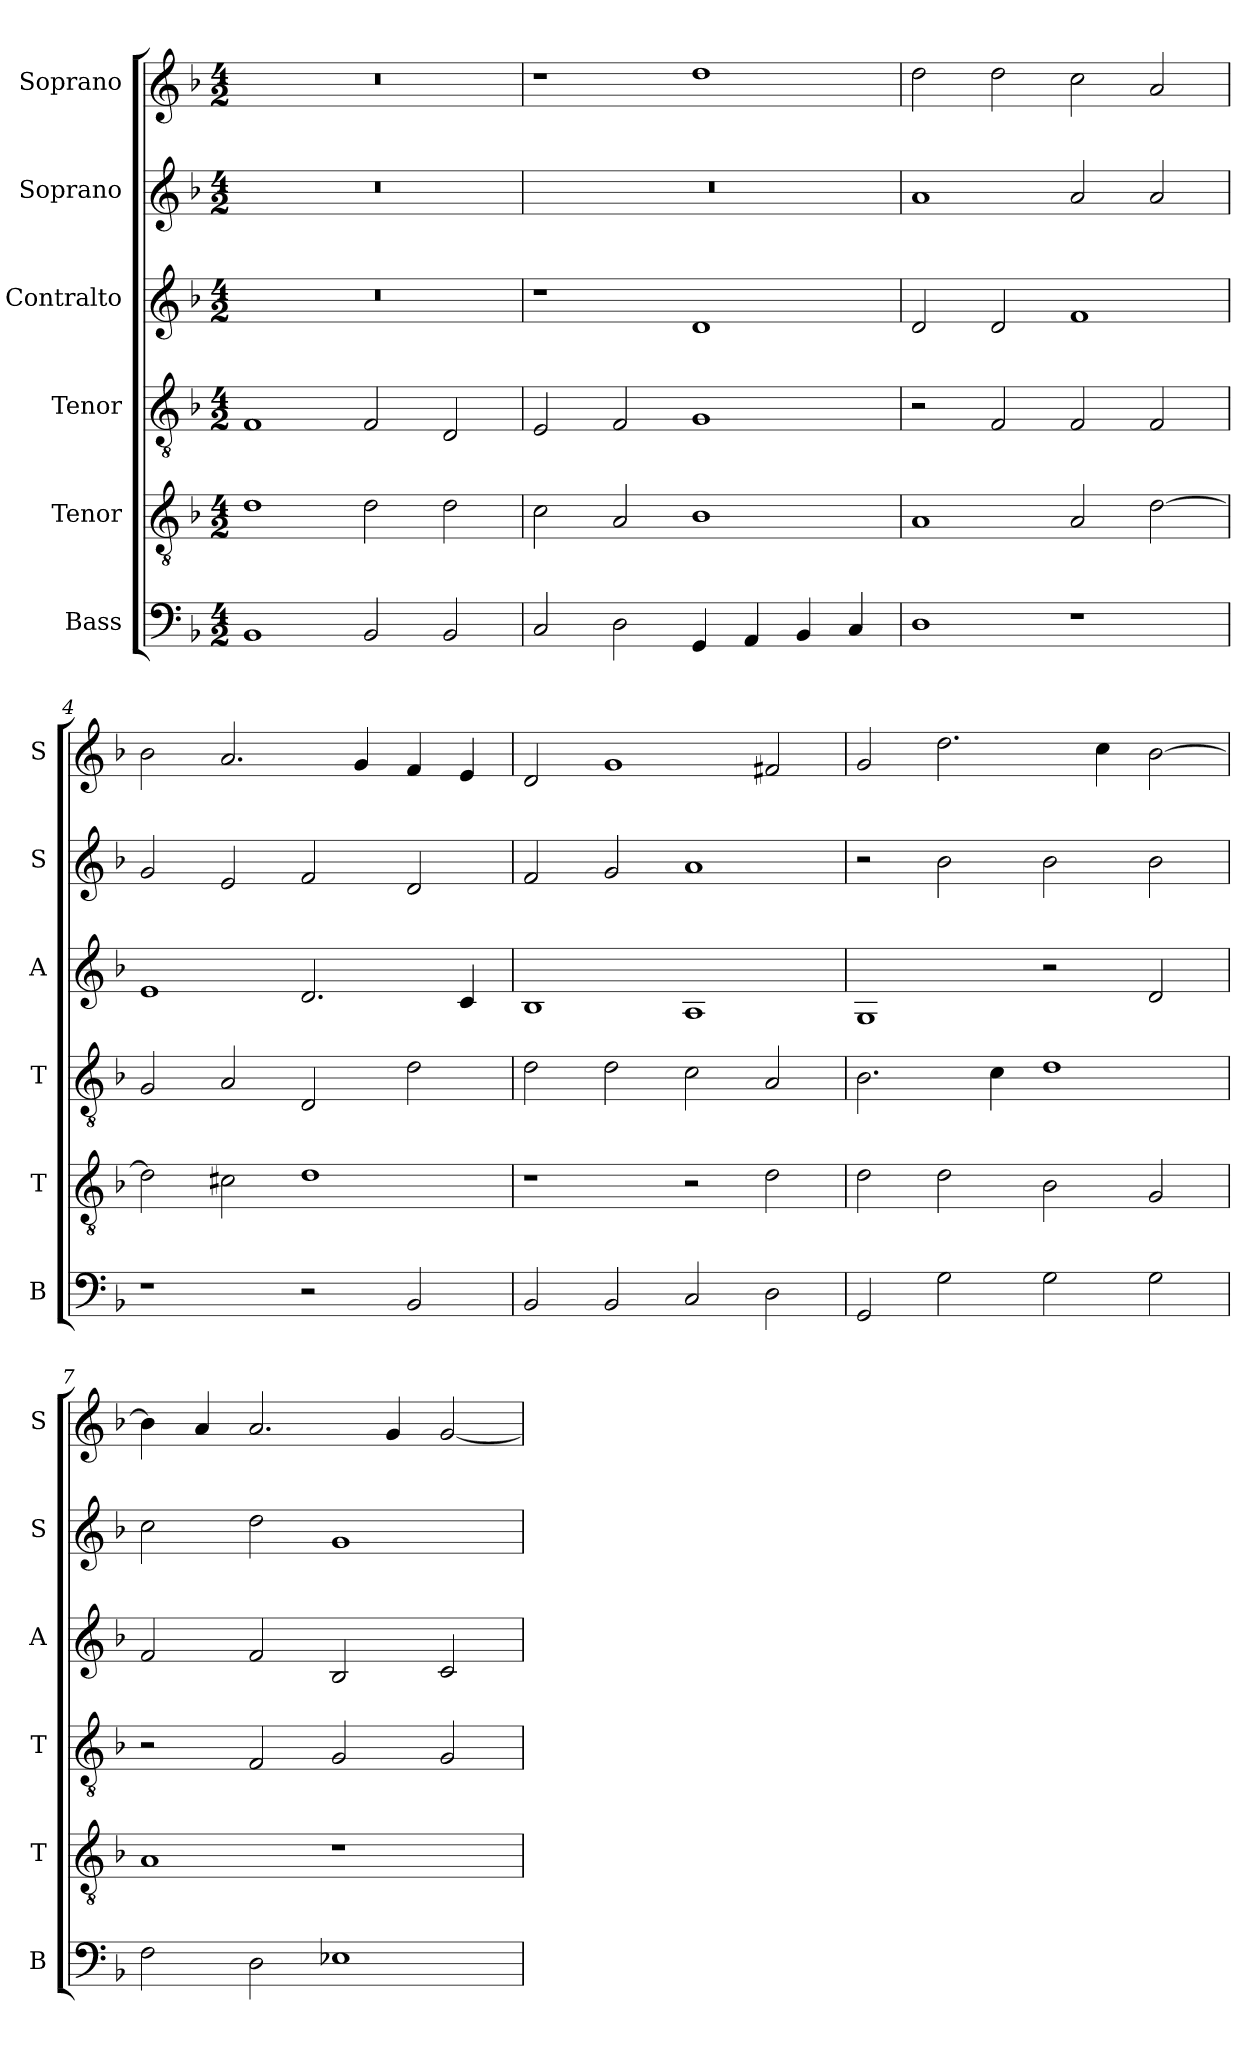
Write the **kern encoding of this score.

**kern	**kern	**kern	**kern	**kern	**kern
*part6	*part5	*part4	*part3	*part2	*part1
*staff6	*staff5	*staff4	*staff3	*staff2	*staff1
*I"Bass	*I"Tenor	*I"Tenor	*I"Contralto	*I"Soprano	*I"Soprano
*I'B	*I'T	*I'T	*I'A	*I'S	*I'S
*clefF4	*clefGv2	*clefGv2	*clefG2	*clefG2	*clefG2
*k[b-]	*k[b-]	*k[b-]	*k[b-]	*k[b-]	*k[b-]
*G:dor	*G:dor	*G:dor	*G:dor	*G:dor	*G:dor
*M4/2	*M4/2	*M4/2	*M4/2	*M4/2	*M4/2
=1	=1	=1	=1	=1	=1
1BB-	1d	1F	0r	0r	0r
2BB-	2d	2F	.	.	.
2BB-	2d	2D	.	.	.
=2	=2	=2	=2	=2	=2
2C	2c	2E	1r	0r	1r
2D	2A	2F	.	.	.
4GG	1B-	1G	1d	.	1dd
4AA	.	.	.	.	.
4BB-	.	.	.	.	.
4C	.	.	.	.	.
=3	=3	=3	=3	=3	=3
1D	1A	2r	2d	1a	2dd
.	.	2F	2d	.	2dd
1r	2A	2F	1f	2a	2cc
.	[2d	2F	.	2a	2a
=4	=4	=4	=4	=4	=4
1r	2d]	2G	1e	2g	2b-
.	2c#X	2A	.	2e	2.a
2r	1d	2D	2.d	2f	.
.	.	.	.	.	4g
2BB-	.	2d	.	2d	4f
.	.	.	4c	.	4e
=5	=5	=5	=5	=5	=5
2BB-	1r	2d	1B-	2f	2d
2BB-	.	2d	.	2g	1g
2C	2r	2c	1A	1a	.
2D	2d	2A	.	.	2f#X
=6	=6	=6	=6	=6	=6
2GG	2d	2.B-	1G	2r	2g
2G	2d	.	.	2b-	2.dd
.	.	4c	.	.	.
2G	2B-	1d	2r	2b-	.
.	.	.	.	.	4cc
2G	2G	.	2d	2b-	[2b-
=7	=7	=7	=7	=7	=7
2F	1A	2r	2f	2cc	4b-]
.	.	.	.	.	4a
2D	.	2F	2f	2dd	2.a
1E-X	1r	2G	2B-	1g	.
.	.	.	.	.	4g
.	.	2G	2c	.	[2g
=	=	=	=	=	=
*-	*-	*-	*-	*-	*-
